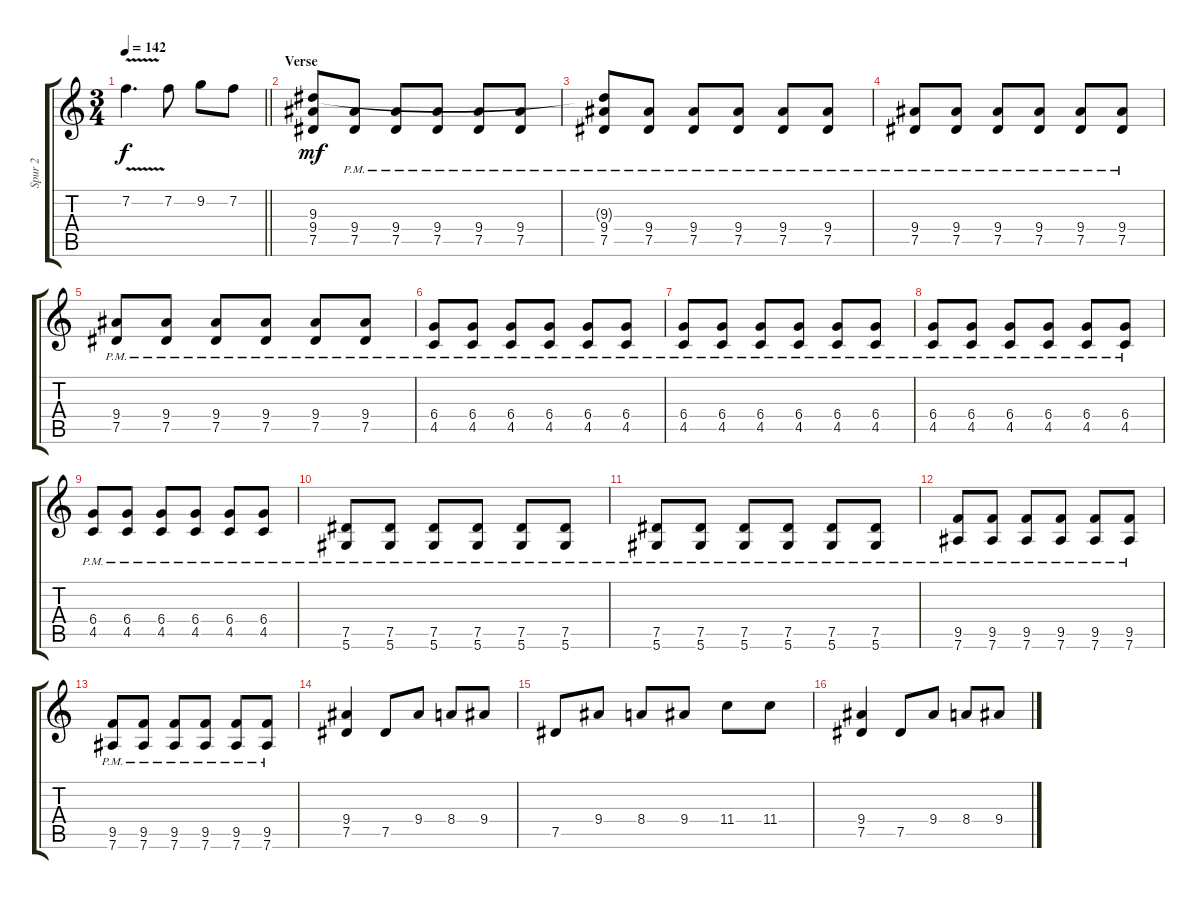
\track ("Spur 2" "Spur 2") {instrument distortionguitar}
\staff {score tabs}
\tuning (Eb4 Bb3 Gb3 Db3 Ab2 Eb2) {hide}
\ts (3 4)
\tempo 142
\clef g2
\barLineRight lightlight
\ks c
7.2{v}.4{d dy f} 7.2.8 9.2.8 7.2.8 |
\section ("" "Verse")
(9.3 9.4 7.5).8{dy mf} (9.4{pm} 7.5{pm}).8 (9.4{pm} 7.5{pm}).8 (9.4{pm} 7.5{pm}).8 (9.4{pm} 7.5{pm}).8 (9.4{pm} 7.5{pm}).8 |
(9.3{t} 9.4{pm} 7.5{pm}).8 (9.4{pm} 7.5{pm}).8 (9.4{pm} 7.5{pm}).8 (9.4{pm} 7.5{pm}).8 (9.4{pm} 7.5{pm}).8 (9.4{pm} 7.5{pm}).8 |
(9.4{pm} 7.5{pm}).8 (9.4{pm} 7.5{pm}).8 (9.4{pm} 7.5{pm}).8 (9.4{pm} 7.5{pm}).8 (9.4{pm} 7.5{pm}).8 (9.4{pm} 7.5{pm}).8 |
(9.4{pm} 7.5{pm}).8 (9.4{pm} 7.5{pm}).8 (9.4{pm} 7.5{pm}).8 (9.4{pm} 7.5{pm}).8 (9.4{pm} 7.5{pm}).8 (9.4{pm} 7.5{pm}).8 |
(6.4{pm} 4.5{pm}).8 (6.4{pm} 4.5{pm}).8 (6.4{pm} 4.5{pm}).8 (6.4{pm} 4.5{pm}).8 (6.4{pm} 4.5{pm}).8 (6.4{pm} 4.5{pm}).8 |
(6.4{pm} 4.5{pm}).8 (6.4{pm} 4.5{pm}).8 (6.4{pm} 4.5{pm}).8 (6.4{pm} 4.5{pm}).8 (6.4{pm} 4.5{pm}).8 (6.4{pm} 4.5{pm}).8 |
(6.4{pm} 4.5{pm}).8 (6.4{pm} 4.5{pm}).8 (6.4{pm} 4.5{pm}).8 (6.4{pm} 4.5{pm}).8 (6.4{pm} 4.5{pm}).8 (6.4{pm} 4.5{pm}).8 |
(6.4{pm} 4.5{pm}).8 (6.4{pm} 4.5{pm}).8 (6.4{pm} 4.5{pm}).8 (6.4{pm} 4.5{pm}).8 (6.4{pm} 4.5{pm}).8 (6.4{pm} 4.5{pm}).8 |
(7.5{pm} 5.6{pm}).8 (7.5{pm} 5.6{pm}).8 (7.5{pm} 5.6{pm}).8 (7.5{pm} 5.6{pm}).8 (7.5{pm} 5.6{pm}).8 (7.5{pm} 5.6{pm}).8 |
(7.5{pm} 5.6{pm}).8 (7.5{pm} 5.6{pm}).8 (7.5{pm} 5.6{pm}).8 (7.5{pm} 5.6{pm}).8 (7.5{pm} 5.6{pm}).8 (7.5{pm} 5.6{pm}).8 |
(9.5{pm} 7.6{pm}).8 (9.5{pm} 7.6{pm}).8 (9.5{pm} 7.6{pm}).8 (9.5{pm} 7.6{pm}).8 (9.5{pm} 7.6{pm}).8 (9.5{pm} 7.6{pm}).8 |
(9.5{pm} 7.6{pm}).8 (9.5{pm} 7.6{pm}).8 (9.5{pm} 7.6{pm}).8 (9.5{pm} 7.6{pm}).8 (9.5{pm} 7.6{pm}).8 (9.5{pm} 7.6{pm}).8 |
(9.4 7.5).4 7.5.8 9.4.8 8.4.8 9.4.8 |
7.5.8 9.4.8 8.4.8 9.4.8 11.4.8 11.4.8 |
(9.4 7.5).4 7.5.8 9.4.8 8.4.8 9.4.8
